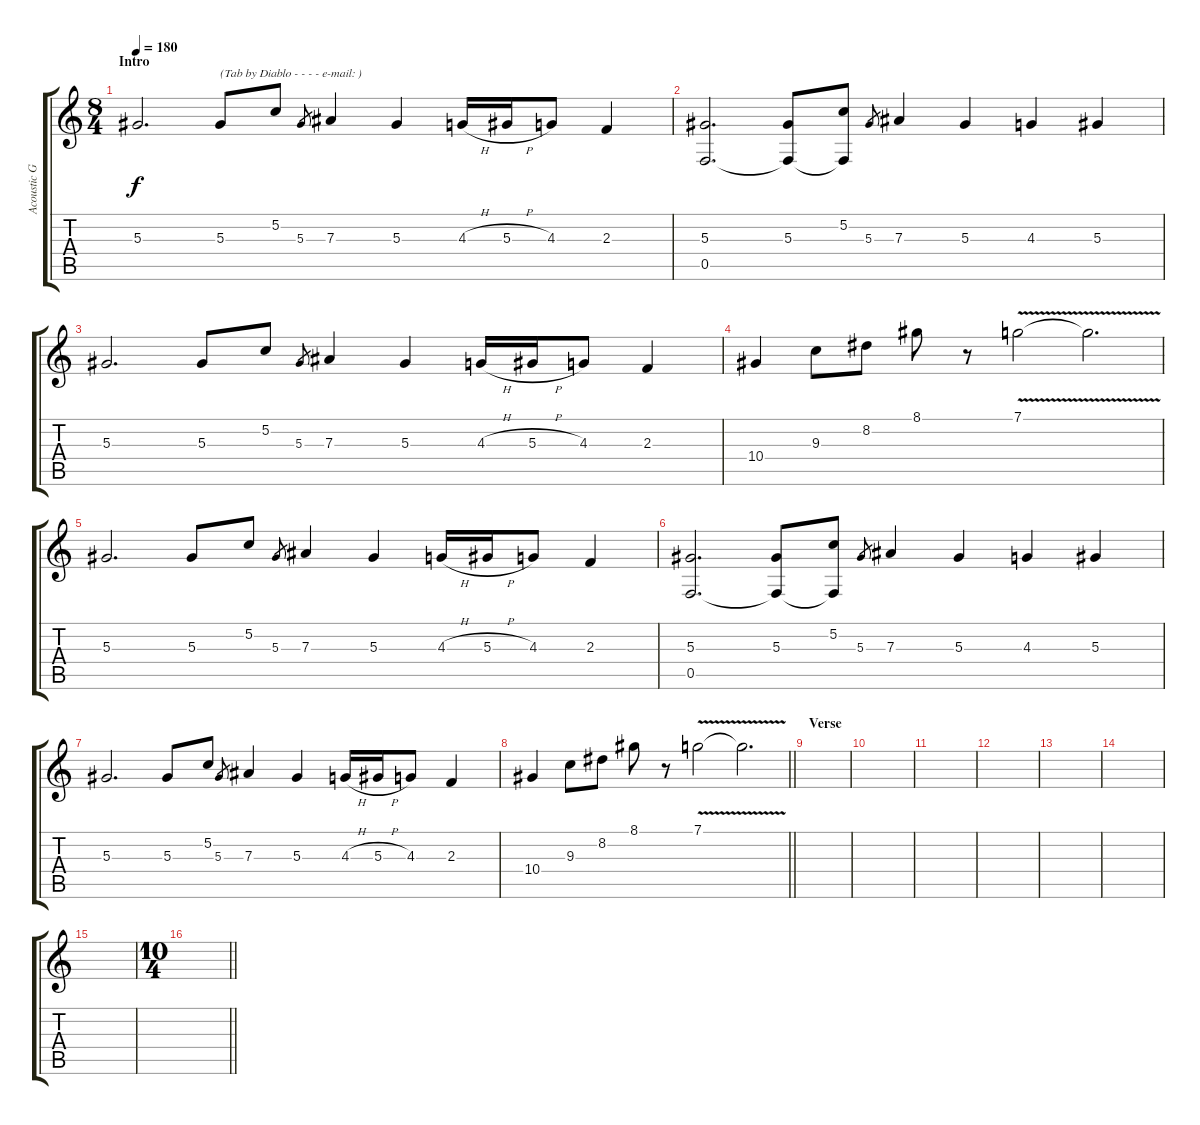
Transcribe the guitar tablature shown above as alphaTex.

\track ("Acoustic Guitar" "Acoustic G") {instrument acousticguitarnylon}
\staff {score tabs}
\tuning (C4 G3 Eb3 Bb2 F2 C2) {hide}
\ts (8 4)
\section ("" "Intro")
\tempo 180
\clef g2
\ks c
5.3.2{d dy f instrument acousticguitarnylon} 5.3.8{txt "(Tab by Diablo - - - - e-mail: )"} 5.2.8 5.3.8{gr} 7.3.4 5.3.4 4.3{h}.16 5.3{h}.16 4.3.8 2.3.4 |
(5.3 0.5).2{d} (5.3 0.5{t}).8 (5.2 0.5{t}).8 5.3.8{gr} 7.3.4 5.3.4 4.3.4 5.3.4 |
5.3.2{d} 5.3.8 5.2.8 5.3.8{gr} 7.3.4 5.3.4 4.3{h}.16 5.3{h}.16 4.3.8 2.3.4 |
10.4.4 9.3.8 8.2.8 8.1.8 r.8 7.1{v}.2 7.1{t}.2{d} |
5.3.2{d} 5.3.8 5.2.8 5.3.8{gr} 7.3.4 5.3.4 4.3{h}.16 5.3{h}.16 4.3.8 2.3.4 |
(5.3 0.5).2{d} (5.3 0.5{t}).8 (5.2 0.5{t}).8 5.3.8{gr} 7.3.4 5.3.4 4.3.4 5.3.4 |
5.3.2{d} 5.3.8 5.2.8 5.3.8{gr} 7.3.4 5.3.4 4.3{h}.16 5.3{h}.16 4.3.8 2.3.4 |
\barLineRight lightlight
10.4.4 9.3.8 8.2.8 8.1.8 r.8 7.1{v}.2 7.1{t}.2{d} |
\section ("" "Verse")
|
|
|
|
|
|
|
\ts (10 4)
\barLineRight lightlight
